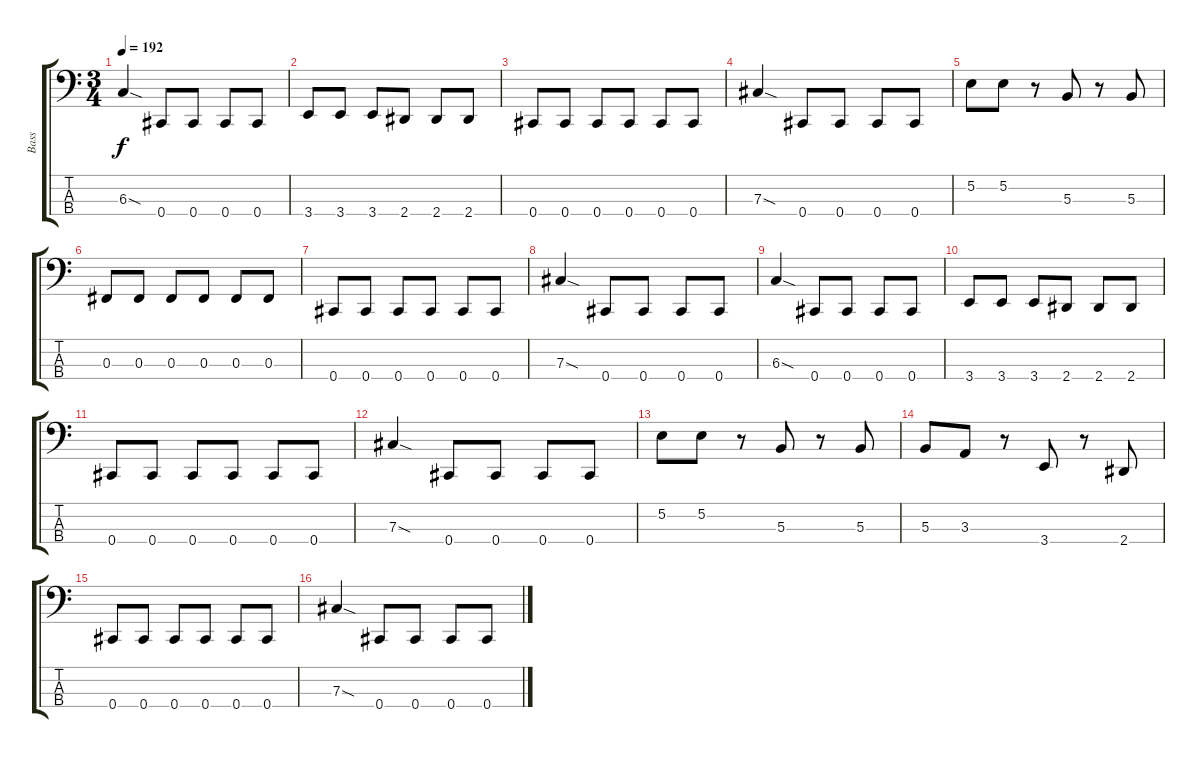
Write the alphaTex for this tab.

\track ("Bass" "Bass") {instrument electricbasspick}
\staff {score tabs}
\tuning (E2 B1 Gb1 Db1) {hide}
\ts (3 4)
\tempo 192
\clef f4
\ks c
6.3{sod}.4{dy f} 0.4.8 0.4.8 0.4.8 0.4.8 |
3.4.8 3.4.8 3.4.8 2.4.8 2.4.8 2.4.8 |
0.4.8 0.4.8 0.4.8 0.4.8 0.4.8 0.4.8 |
7.3{sod}.4 0.4.8 0.4.8 0.4.8 0.4.8 |
5.2.8 5.2.8 r.8 5.3.8 r.8 5.3.8 |
0.3.8 0.3.8 0.3.8 0.3.8 0.3.8 0.3.8 |
0.4.8 0.4.8 0.4.8 0.4.8 0.4.8 0.4.8 |
7.3{sod}.4 0.4.8 0.4.8 0.4.8 0.4.8 |
6.3{sod}.4 0.4.8 0.4.8 0.4.8 0.4.8 |
3.4.8 3.4.8 3.4.8 2.4.8 2.4.8 2.4.8 |
0.4.8 0.4.8 0.4.8 0.4.8 0.4.8 0.4.8 |
7.3{sod}.4 0.4.8 0.4.8 0.4.8 0.4.8 |
5.2.8 5.2.8 r.8 5.3.8 r.8 5.3.8 |
5.3.8 3.3.8 r.8 3.4.8 r.8 2.4.8 |
0.4.8 0.4.8 0.4.8 0.4.8 0.4.8 0.4.8 |
7.3{sod}.4 0.4.8 0.4.8 0.4.8 0.4.8
